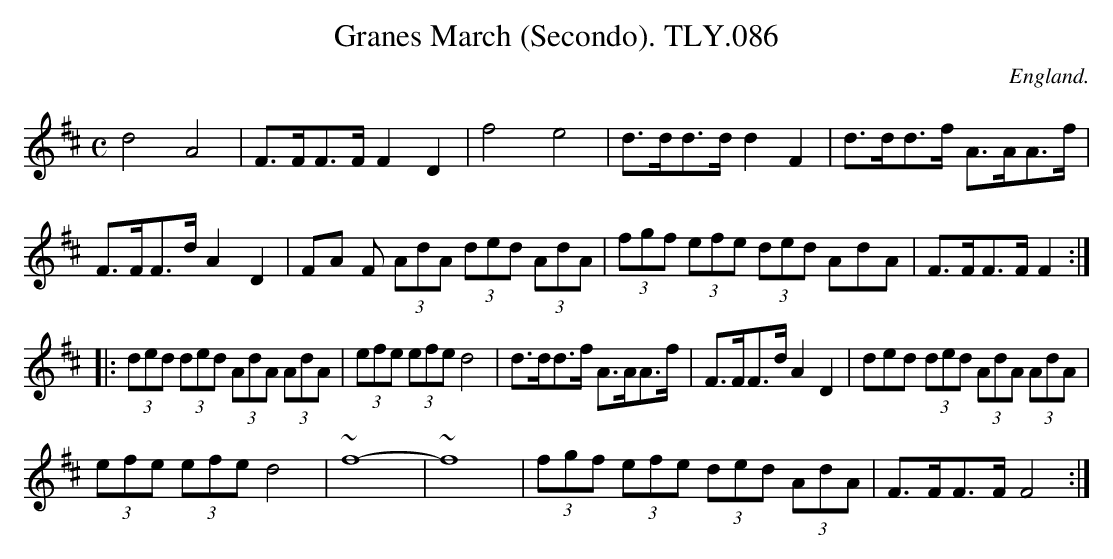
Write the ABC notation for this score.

X:1
T:Granes March (Secondo). TLY.086
M:C
L:1/8
O:England.
K:D
d4 A4| F>FF>F F2 D2|f4 e4| d>dd>d d2 F2| d>dd>f A>AA>f| !
F>FF>d A2D2|(3FA
F (3AdA (3ded (3AdA| (3fgf (3efe (3ded 93AdA| F>FF>F F2:|!
|:(3ded (3ded (3AdA (3AdA| (3efe (3efe d4| d>dd>f A>AA>f| F>FF>d A2 D2|
(3
ded (3ded (3AdA (3AdA| !
(3efe (3efe d4|~f8-|~f8|(3fgf (3efe (3ded (3AdA| F>FF>F F4:|]
